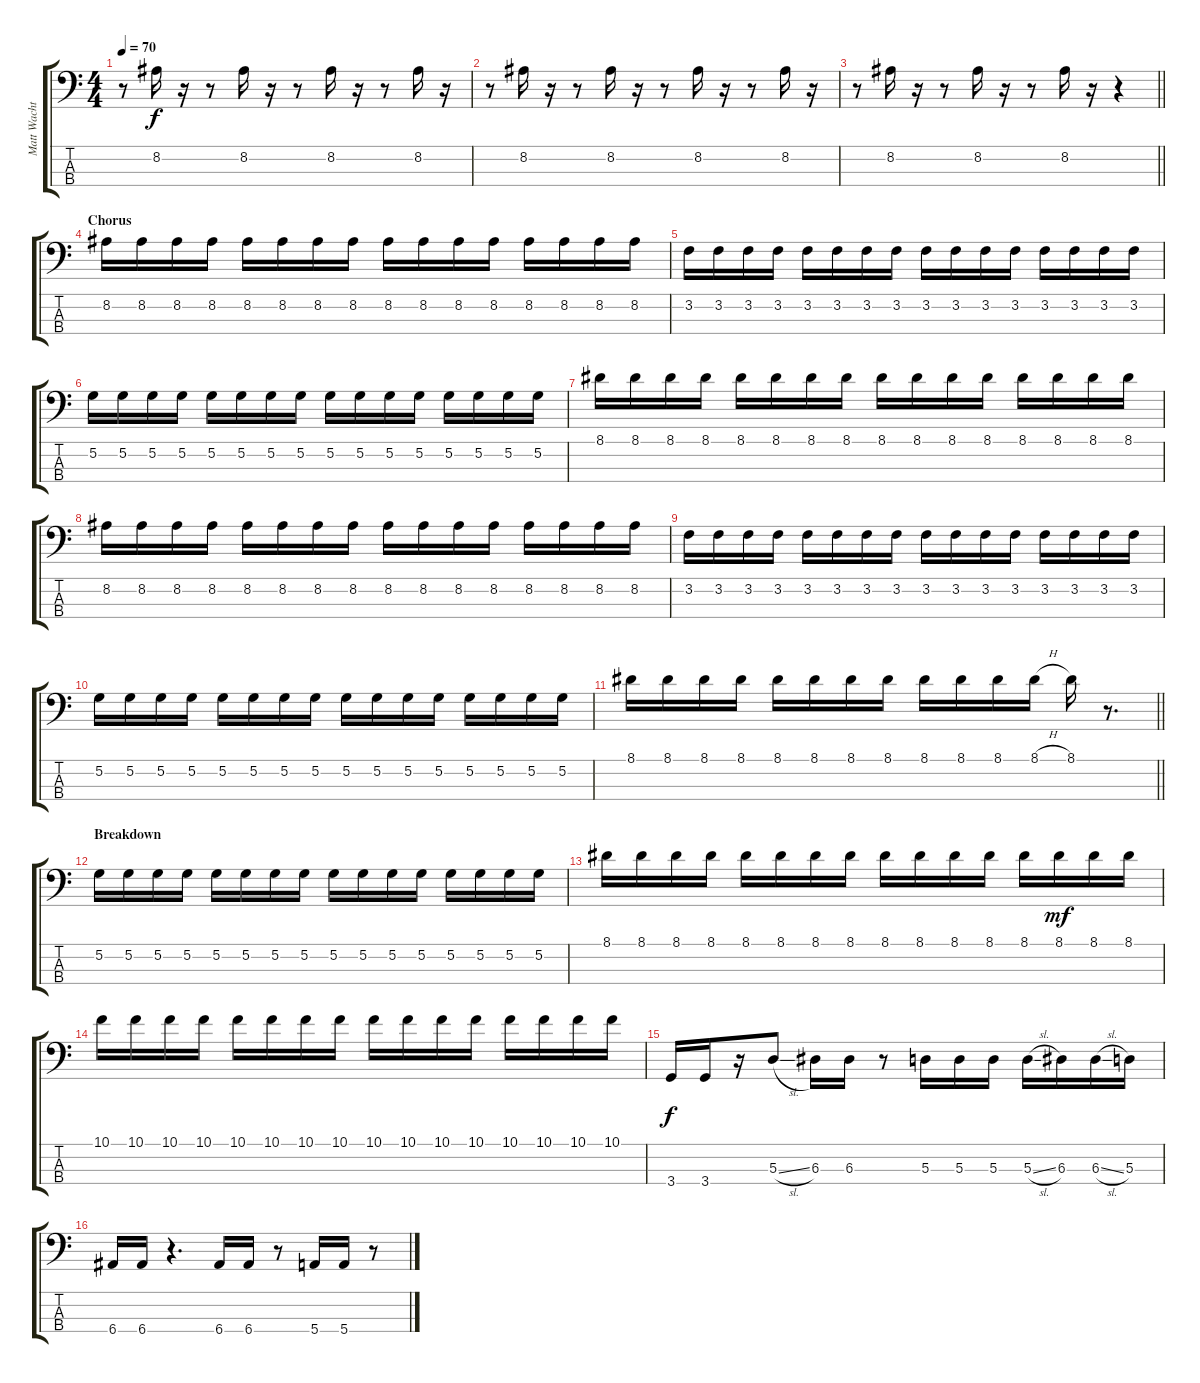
\track ("Matt Wachter (Bass)" "Matt Wacht") {instrument electricbassfinger}
\staff {score tabs}
\tuning (G2 D2 A1 E1) {hide}
\ts (4 4)
\tempo 70
\clef f4
\ks c
r.8{dy f} 8.2.16 r.16 r.8 8.2.16 r.16 r.8 8.2.16 r.16 r.8 8.2.16 r.16 |
r.8 8.2.16 r.16 r.8 8.2.16 r.16 r.8 8.2.16 r.16 r.8 8.2.16 r.16 |
\barLineRight lightlight
r.8 8.2.16 r.16 r.8 8.2.16 r.16 r.8 8.2.16 r.16 r.4 |
\section ("" "Chorus")
8.2.16 8.2.16 8.2.16 8.2.16 8.2.16 8.2.16 8.2.16 8.2.16 8.2.16 8.2.16 8.2.16 8.2.16 8.2.16 8.2.16 8.2.16 8.2.16 |
3.2.16 3.2.16 3.2.16 3.2.16 3.2.16 3.2.16 3.2.16 3.2.16 3.2.16 3.2.16 3.2.16 3.2.16 3.2.16 3.2.16 3.2.16 3.2.16 |
5.2.16 5.2.16 5.2.16 5.2.16 5.2.16 5.2.16 5.2.16 5.2.16 5.2.16 5.2.16 5.2.16 5.2.16 5.2.16 5.2.16 5.2.16 5.2.16 |
8.1.16 8.1.16 8.1.16 8.1.16 8.1.16 8.1.16 8.1.16 8.1.16 8.1.16 8.1.16 8.1.16 8.1.16 8.1.16 8.1.16 8.1.16 8.1.16 |
8.2.16 8.2.16 8.2.16 8.2.16 8.2.16 8.2.16 8.2.16 8.2.16 8.2.16 8.2.16 8.2.16 8.2.16 8.2.16 8.2.16 8.2.16 8.2.16 |
3.2.16 3.2.16 3.2.16 3.2.16 3.2.16 3.2.16 3.2.16 3.2.16 3.2.16 3.2.16 3.2.16 3.2.16 3.2.16 3.2.16 3.2.16 3.2.16 |
5.2.16 5.2.16 5.2.16 5.2.16 5.2.16 5.2.16 5.2.16 5.2.16 5.2.16 5.2.16 5.2.16 5.2.16 5.2.16 5.2.16 5.2.16 5.2.16 |
\barLineRight lightlight
8.1.16 8.1.16 8.1.16 8.1.16 8.1.16 8.1.16 8.1.16 8.1.16 8.1.16 8.1.16 8.1.16 8.1{h}.16 8.1.16 r.8{d} |
\section ("" "Breakdown")
5.2.16 5.2.16 5.2.16 5.2.16 5.2.16 5.2.16 5.2.16 5.2.16 5.2.16 5.2.16 5.2.16 5.2.16 5.2.16 5.2.16 5.2.16 5.2.16 |
8.1.16 8.1.16 8.1.16 8.1.16 8.1.16 8.1.16 8.1.16 8.1.16 8.1.16 8.1.16 8.1.16 8.1.16 8.1.16 8.1.16{dy mf} 8.1.16 8.1.16 |
10.1.16 10.1.16 10.1.16 10.1.16 10.1.16 10.1.16 10.1.16 10.1.16 10.1.16 10.1.16 10.1.16 10.1.16 10.1.16 10.1.16 10.1.16 10.1.16 |
3.4.16{dy f} 3.4.16 r.16 5.3{sl}.8{beam Up} 6.3.16 6.3.16 r.8 5.3.16 5.3.16 5.3.16 5.3{sl}.16 6.3.16 6.3{sl}.16 5.3.16 |
6.4.16 6.4.16 r.4{d} 6.4.16 6.4.16 r.8 5.4.16 5.4.16 r.8
